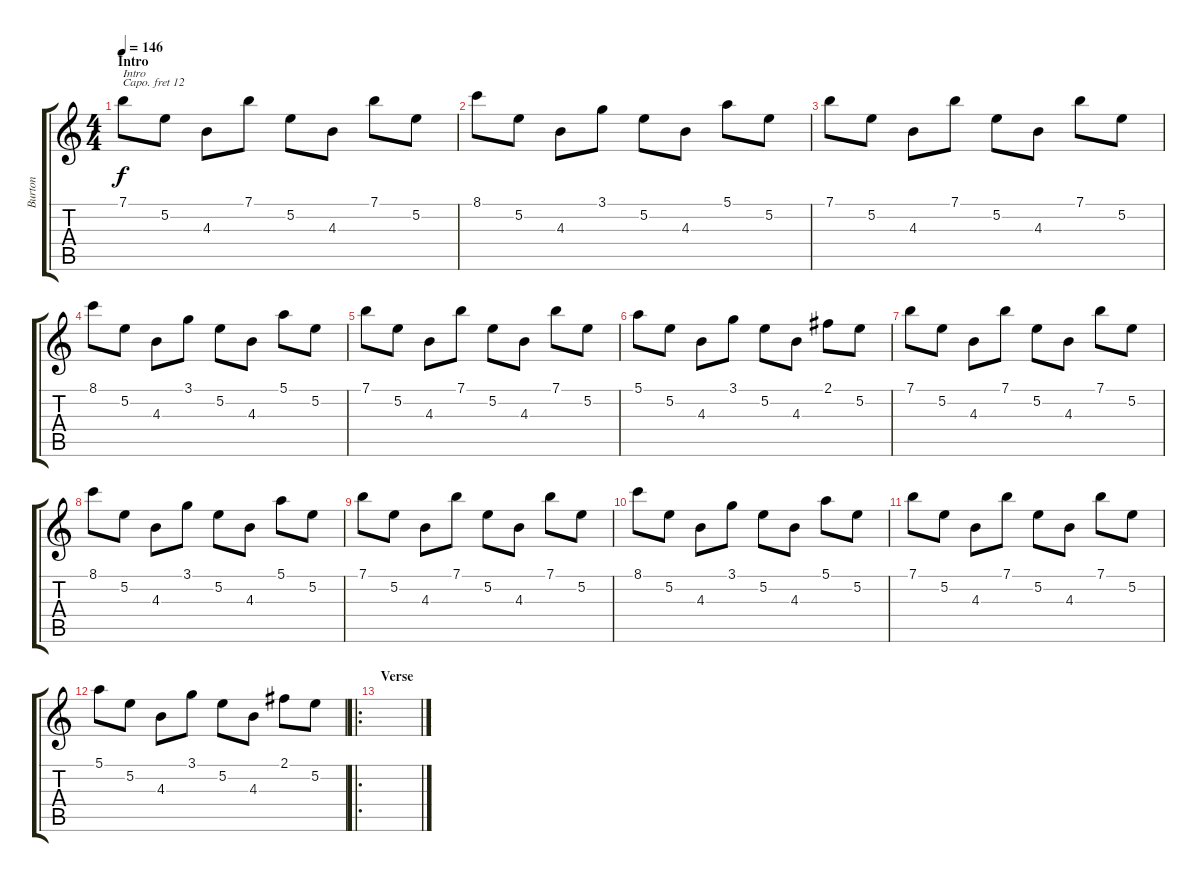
\track ("Burton" "Burton") {instrument electricpiano1}
\staff {score tabs}
\capo 12
\tuning (E4 B3 G3 D3 A2 E2) {hide}
\ts (4 4)
\section ("" "Intro")
\tempo 146
\clef g2
\ks c
7.1.8{txt "Intro" dy f instrument electricpiano1} 5.2.8 4.3.8 7.1.8 5.2.8 4.3.8 7.1.8 5.2.8 |
8.1.8 5.2.8 4.3.8 3.1.8 5.2.8 4.3.8 5.1.8 5.2.8 |
7.1.8 5.2.8 4.3.8 7.1.8 5.2.8 4.3.8 7.1.8 5.2.8 |
8.1.8 5.2.8 4.3.8 3.1.8 5.2.8 4.3.8 5.1.8 5.2.8 |
7.1.8 5.2.8 4.3.8 7.1.8 5.2.8 4.3.8 7.1.8 5.2.8 |
5.1.8 5.2.8 4.3.8 3.1.8 5.2.8 4.3.8 2.1.8 5.2.8 |
7.1.8 5.2.8 4.3.8 7.1.8 5.2.8 4.3.8 7.1.8 5.2.8 |
8.1.8 5.2.8 4.3.8 3.1.8 5.2.8 4.3.8 5.1.8 5.2.8 |
7.1.8 5.2.8 4.3.8 7.1.8 5.2.8 4.3.8 7.1.8 5.2.8 |
8.1.8 5.2.8 4.3.8 3.1.8 5.2.8 4.3.8 5.1.8 5.2.8 |
7.1.8 5.2.8 4.3.8 7.1.8 5.2.8 4.3.8 7.1.8 5.2.8 |
5.1.8 5.2.8 4.3.8 3.1.8 5.2.8 4.3.8 2.1.8 5.2.8 |
\ro
\section ("" "Verse")
